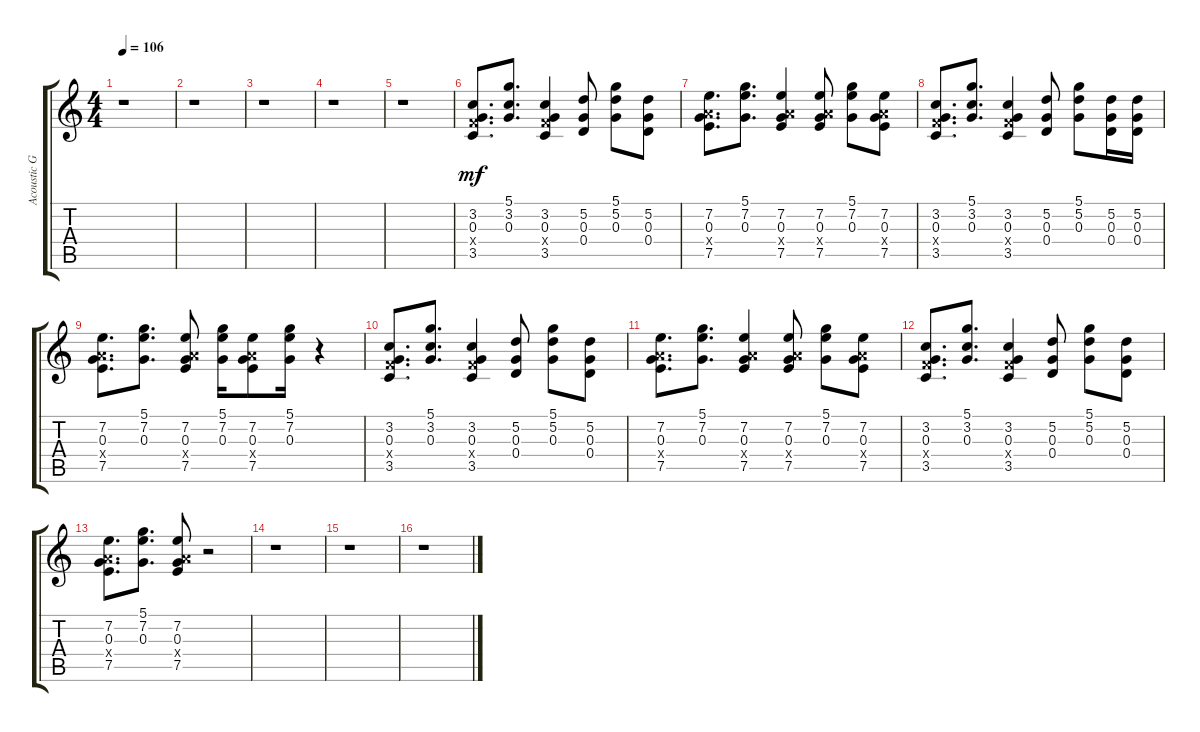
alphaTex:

\track ("Acoustic Guitar" "Acoustic G") {instrument acousticguitarnylon}
\staff {score tabs}
\tuning (D4 A3 G3 D3 A2 D2) {hide}
\ts (4 4)
\tempo 106
\clef g2
\ks c
r.1{dy mf} |
r.1 |
r.1 |
r.1 |
r.1 |
(3.2 0.3 3.4{x} 3.5).8{d} (5.1 3.2 0.3).8{d} (3.2 0.3 3.4{x} 3.5).4 (5.2 0.3 0.4).8 (5.1 5.2 0.3).8 (5.2 0.3 0.4).8 |
(7.2 0.3 7.4{x} 7.5).8{d} (5.1 7.2 0.3).8{d} (7.2 0.3 7.4{x} 7.5).4 (7.2 0.3 7.4{x} 7.5).8 (5.1 7.2 0.3).8 (7.2 0.3 7.4{x} 7.5).8 |
(3.2 0.3 3.4{x} 3.5).8{d} (5.1 3.2 0.3).8{d} (3.2 0.3 3.4{x} 3.5).4 (5.2 0.3 0.4).8 (5.1 5.2 0.3).8 (5.2 0.3 0.4).16 (5.2 0.3 0.4).16 |
(7.2 0.3 7.4{x} 7.5).8{d} (5.1 7.2 0.3).8{d} (7.2 0.3 7.4{x} 7.5).8 (5.1 7.2 0.3).16 (7.2 0.3 7.4{x} 7.5).8 (5.1 7.2 0.3).16 r.4 |
(3.2 0.3 3.4{x} 3.5).8{d} (5.1 3.2 0.3).8{d} (3.2 0.3 3.4{x} 3.5).4 (5.2 0.3 0.4).8 (5.1 5.2 0.3).8 (5.2 0.3 0.4).8 |
(7.2 0.3 7.4{x} 7.5).8{d} (5.1 7.2 0.3).8{d} (7.2 0.3 7.4{x} 7.5).4 (7.2 0.3 7.4{x} 7.5).8 (5.1 7.2 0.3).8 (7.2 0.3 7.4{x} 7.5).8 |
(3.2 0.3 3.4{x} 3.5).8{d} (5.1 3.2 0.3).8{d} (3.2 0.3 3.4{x} 3.5).4 (5.2 0.3 0.4).8 (5.1 5.2 0.3).8 (5.2 0.3 0.4).8 |
(7.2 0.3 7.4{x} 7.5).8{d} (5.1 7.2 0.3).8{d} (7.2 0.3 7.4{x} 7.5).8 r.2 |
r.1 |
r.1 |
r.1
